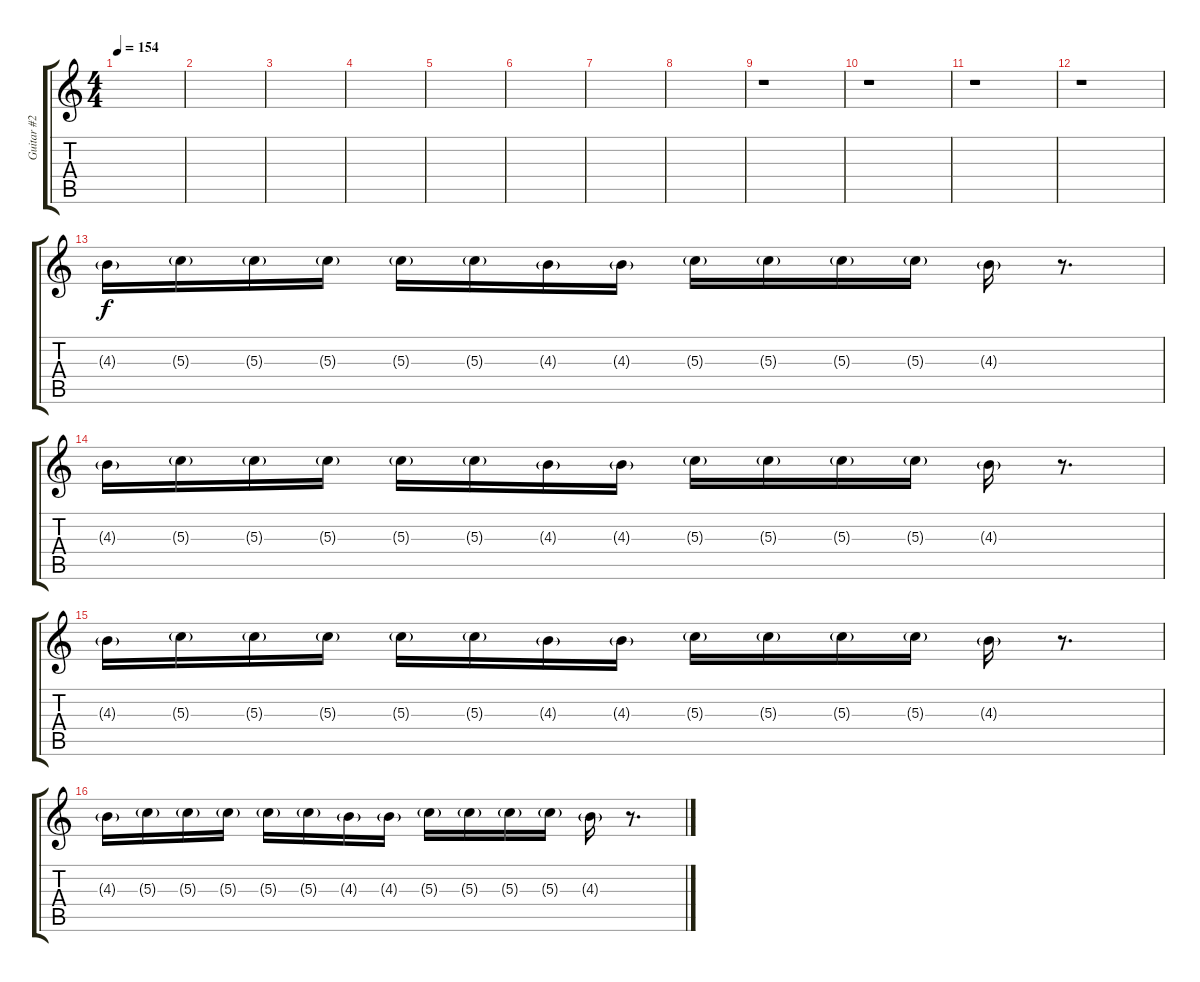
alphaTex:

\track ("Guitar #2 (delay #4)" "Guitar #2 ") {instrument distortionguitar}
\staff {score tabs}
\tuning (E4 B3 G3 D3 A2 E2) {hide}
\ts (4 4)
\tempo 154
\clef g2
\ks c
|
|
|
|
|
|
|
|
r.1 |
r.1 |
r.1 |
r.1 |
4.3{g}.16 5.3{g}.16 5.3{g}.16 5.3{g}.16 5.3{g}.16 5.3{g}.16 4.3{g}.16 4.3{g}.16 5.3{g}.16 5.3{g}.16 5.3{g}.16 5.3{g}.16 4.3{g}.16 r.8{d} |
4.3{g}.16 5.3{g}.16 5.3{g}.16 5.3{g}.16 5.3{g}.16 5.3{g}.16 4.3{g}.16 4.3{g}.16 5.3{g}.16 5.3{g}.16 5.3{g}.16 5.3{g}.16 4.3{g}.16 r.8{d} |
4.3{g}.16 5.3{g}.16 5.3{g}.16 5.3{g}.16 5.3{g}.16 5.3{g}.16 4.3{g}.16 4.3{g}.16 5.3{g}.16 5.3{g}.16 5.3{g}.16 5.3{g}.16 4.3{g}.16 r.8{d} |
4.3{g}.16 5.3{g}.16 5.3{g}.16 5.3{g}.16 5.3{g}.16 5.3{g}.16 4.3{g}.16 4.3{g}.16 5.3{g}.16 5.3{g}.16 5.3{g}.16 5.3{g}.16 4.3{g}.16 r.8{d}
